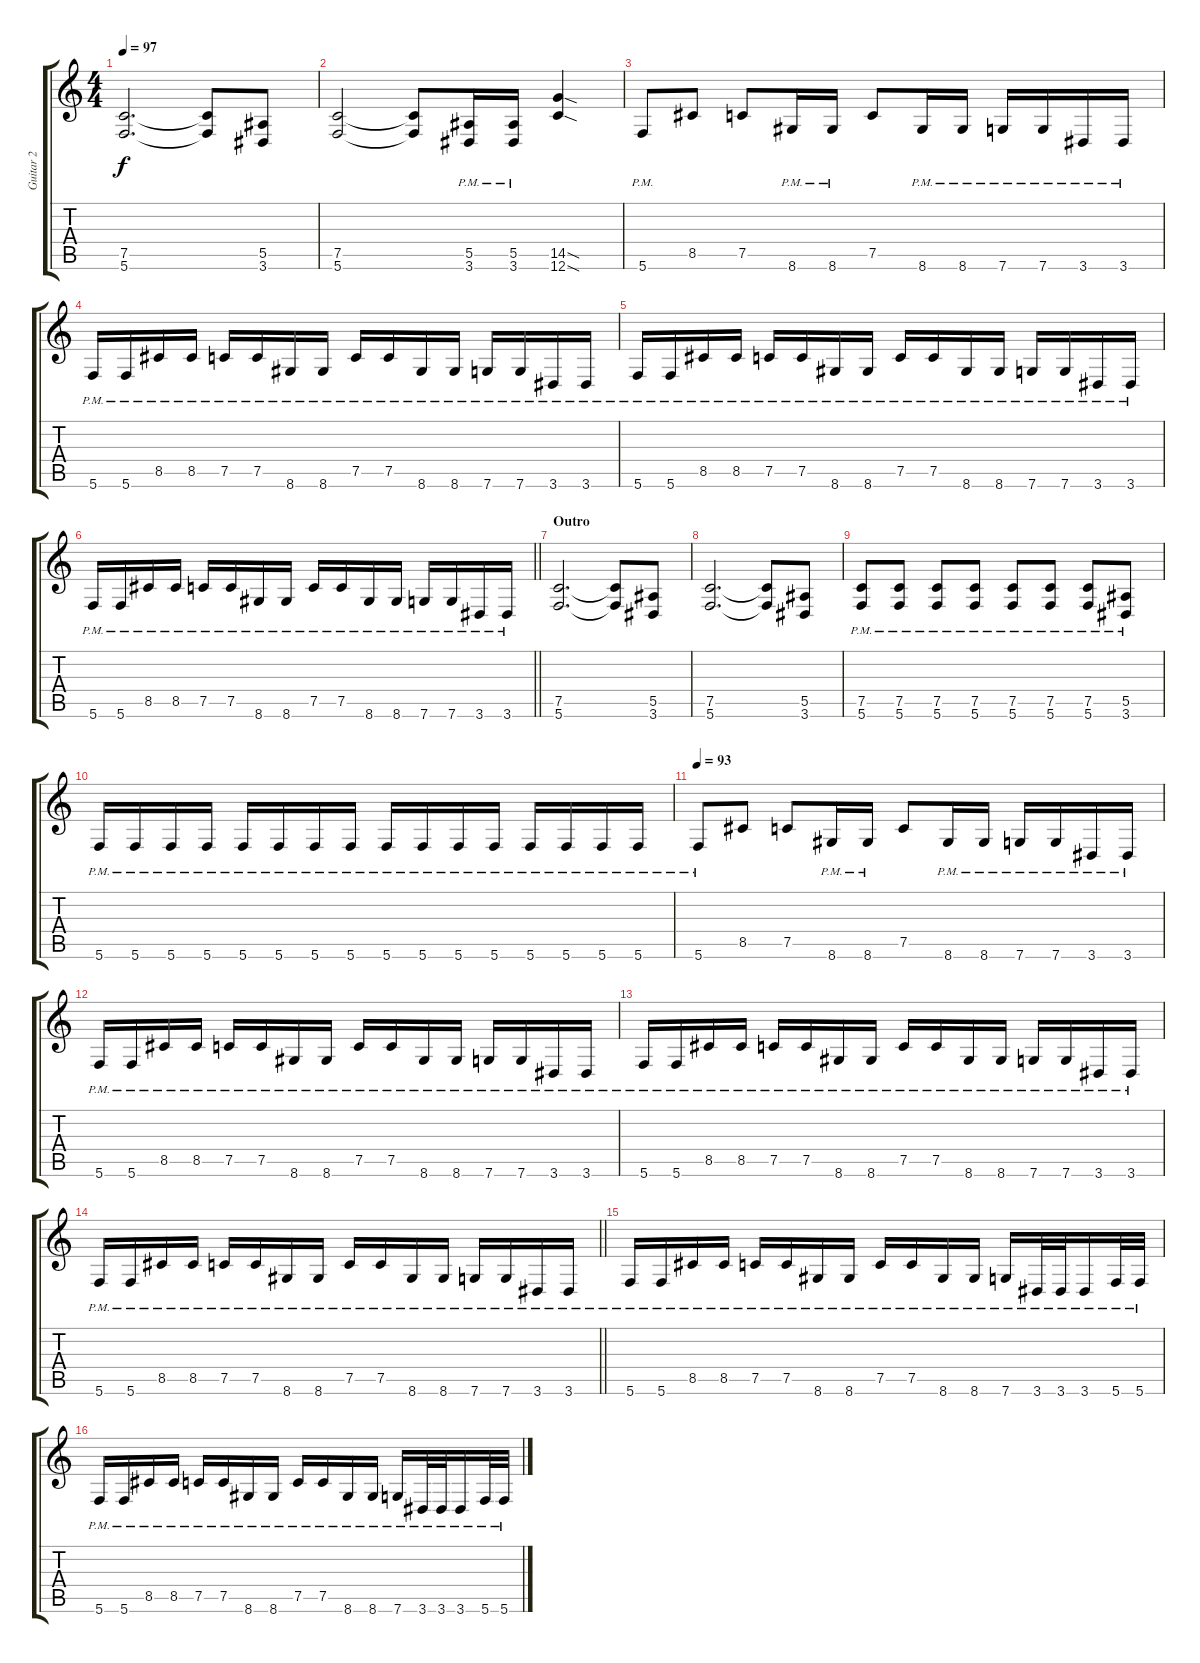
\track ("Guitar 2" "Guitar 2") {instrument distortionguitar}
\staff {score tabs}
\tuning (C4 G3 Eb3 Bb2 F2 C2) {hide}
\ts (4 4)
\tempo 97
\clef g2
\ks c
(7.5 5.6).2{d dy f} (7.5{t} 5.6{t}).8 (5.5 3.6).8 |
(7.5 5.6).2 (7.5{t} 5.6{t}).8 (5.5{pm} 3.6{pm}).16 (5.5{pm} 3.6{pm}).16 (14.5{sod} 12.6{sod}).4 |
5.6{pm}.8 8.5.8 7.5.8 8.6{pm}.16 8.6{pm}.16 7.5.8 8.6{pm}.16 8.6{pm}.16 7.6{pm}.16 7.6{pm}.16 3.6{pm}.16 3.6{pm}.16 |
5.6{pm}.16 5.6{pm}.16 8.5{pm}.16 8.5{pm}.16 7.5{pm}.16 7.5{pm}.16 8.6{pm}.16 8.6{pm}.16 7.5{pm}.16 7.5{pm}.16 8.6{pm}.16 8.6{pm}.16 7.6{pm}.16 7.6{pm}.16 3.6{pm}.16 3.6{pm}.16 |
5.6{pm}.16 5.6{pm}.16 8.5{pm}.16 8.5{pm}.16 7.5{pm}.16 7.5{pm}.16 8.6{pm}.16 8.6{pm}.16 7.5{pm}.16 7.5{pm}.16 8.6{pm}.16 8.6{pm}.16 7.6{pm}.16 7.6{pm}.16 3.6{pm}.16 3.6{pm}.16 |
\barLineRight lightlight
5.6{pm}.16 5.6{pm}.16 8.5{pm}.16 8.5{pm}.16 7.5{pm}.16 7.5{pm}.16 8.6{pm}.16 8.6{pm}.16 7.5{pm}.16 7.5{pm}.16 8.6{pm}.16 8.6{pm}.16 7.6{pm}.16 7.6{pm}.16 3.6{pm}.16 3.6{pm}.16 |
\section ("" "Outro")
(7.5 5.6).2{d} (7.5{t} 5.6{t}).8 (5.5 3.6).8 |
(7.5 5.6).2{d} (7.5{t} 5.6{t}).8 (5.5 3.6).8 |
(7.5{pm} 5.6{pm}).8 (7.5{pm} 5.6{pm}).8 (7.5{pm} 5.6{pm}).8 (7.5{pm} 5.6{pm}).8 (7.5{pm} 5.6{pm}).8 (7.5{pm} 5.6{pm}).8 (7.5{pm} 5.6{pm}).8 (5.5{pm} 3.6{pm}).8 |
5.6{pm}.16 5.6{pm}.16 5.6{pm}.16 5.6{pm}.16 5.6{pm}.16 5.6{pm}.16 5.6{pm}.16 5.6{pm}.16 5.6{pm}.16 5.6{pm}.16 5.6{pm}.16 5.6{pm}.16 5.6{pm}.16 5.6{pm}.16 5.6{pm}.16 5.6{pm}.16 |
\tempo 93
5.6{pm}.8 8.5.8 7.5.8 8.6{pm}.16 8.6{pm}.16 7.5.8 8.6{pm}.16 8.6{pm}.16 7.6{pm}.16 7.6{pm}.16 3.6{pm}.16 3.6{pm}.16 |
5.6{pm}.16 5.6{pm}.16 8.5{pm}.16 8.5{pm}.16 7.5{pm}.16 7.5{pm}.16 8.6{pm}.16 8.6{pm}.16 7.5{pm}.16 7.5{pm}.16 8.6{pm}.16 8.6{pm}.16 7.6{pm}.16 7.6{pm}.16 3.6{pm}.16 3.6{pm}.16 |
5.6{pm}.16 5.6{pm}.16 8.5{pm}.16 8.5{pm}.16 7.5{pm}.16 7.5{pm}.16 8.6{pm}.16 8.6{pm}.16 7.5{pm}.16 7.5{pm}.16 8.6{pm}.16 8.6{pm}.16 7.6{pm}.16 7.6{pm}.16 3.6{pm}.16 3.6{pm}.16 |
\barLineRight lightlight
5.6{pm}.16 5.6{pm}.16 8.5{pm}.16 8.5{pm}.16 7.5{pm}.16 7.5{pm}.16 8.6{pm}.16 8.6{pm}.16 7.5{pm}.16 7.5{pm}.16 8.6{pm}.16 8.6{pm}.16 7.6{pm}.16 7.6{pm}.16 3.6{pm}.16 3.6{pm}.16 |
5.6{pm}.16 5.6{pm}.16 8.5{pm}.16 8.5{pm}.16 7.5{pm}.16 7.5{pm}.16 8.6{pm}.16 8.6{pm}.16 7.5{pm}.16 7.5{pm}.16 8.6{pm}.16 8.6{pm}.16 7.6{pm}.16 3.6{pm}.32 3.6{pm}.32 3.6{pm}.16 5.6{pm}.32 5.6{pm}.32 |
5.6{pm}.16 5.6{pm}.16 8.5{pm}.16 8.5{pm}.16 7.5{pm}.16 7.5{pm}.16 8.6{pm}.16 8.6{pm}.16 7.5{pm}.16 7.5{pm}.16 8.6{pm}.16 8.6{pm}.16 7.6{pm}.16 3.6{pm}.32 3.6{pm}.32 3.6{pm}.16 5.6{pm}.32 5.6{pm}.32
